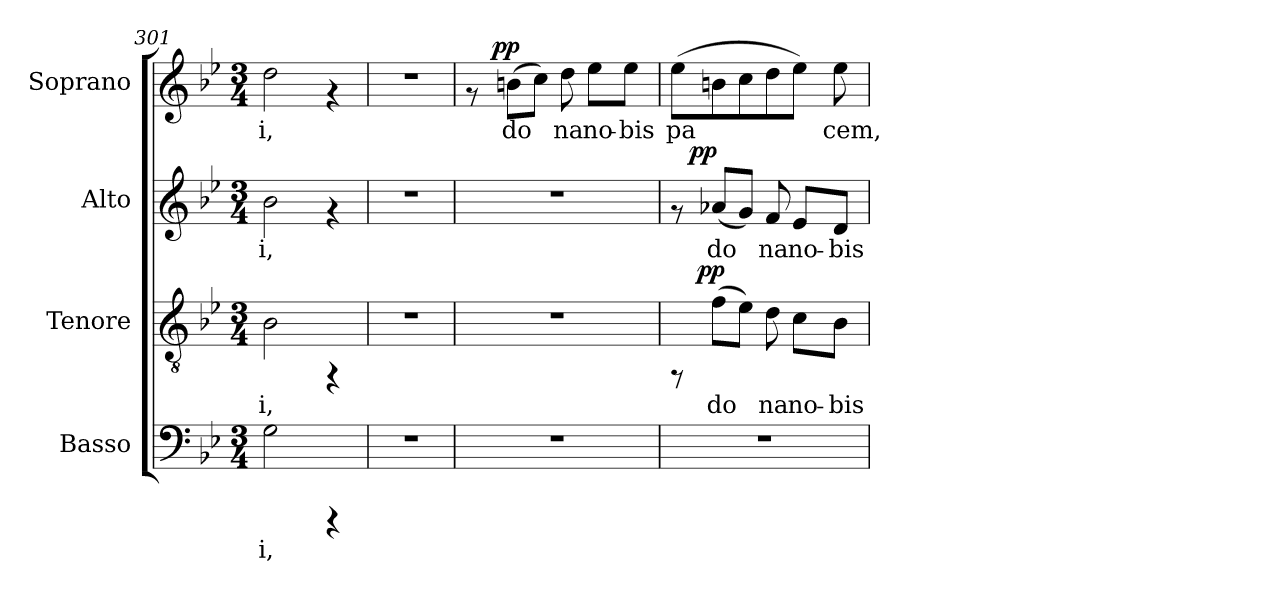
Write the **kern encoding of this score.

**kern	**text	**kern	**text	**dynam	**kern	**text	**dynam	**kern	**text	**dynam
*part4	*part4	*part3	*part3	*part3	*part2	*part2	*part2	*part1	*part1	*part1
*staff4	*staff4	*staff3	*staff3	*staff3	*staff2	*staff2	*staff2	*staff1	*staff1	*staff1
*I"Basso	*	*I"Tenore	*	*	*I"Alto	*	*	*I"Soprano	*	*
*I'B	*	*I'T	*	*	*I'A	*	*	*I'S	*	*
*clefF4	*	*clefGv2	*	*	*clefG2	*	*	*clefG2	*	*
*k[b-e-]	*	*k[b-e-]	*	*	*k[b-e-]	*	*	*k[b-e-]	*	*
*B-:	*	*B-:	*	*	*B-:	*	*	*B-:	*	*
*M3/4	*	*M3/4	*	*	*M3/4	*	*	*M3/4	*	*
=301	=301	=301	=301	=301	=301	=301	=301	=301	=301	=301
!	!LO:LY:b:cj	!	!LO:LY:b:cj	!	!	!LO:LY:b:cj	!	!	!LO:LY:b:cj	!
2G\	-i,	2B-\	-i,	.	2b-\	-i,	.	2dd\	-i,	.
4rCCC	.	4rFF	.	.	4rf	.	.	4rf	.	.
=302	=302	=302	=302	=302	=302	=302	=302	=302	=302	=302
2.r	.	2.r	.	.	2.r	.	.	2.r	.	.
=303	=303	=303	=303	=303	=303	=303	=303	=303	=303	=303
*	*	*	*	*	*	*	*	*^	*	*
2.r	.	2.r	.	.	2.r	.	.	8rf	16ryy	.	.
.	.	.	.	.	.	.	.	.	64ryy	.	.
!	!	!	!	!	!	!	!	!	!	!	!LO:DY:a
.	.	.	.	.	.	.	.	.	2ryy	.	pp
!	!	!	!	!	!	!	!	!	!	!LO:LY:b:cj	!
.	.	.	.	.	.	.	.	(>8bn\L	.	do-	.
!	!	!	!	!	!	!	!	!	!	!LO:LY:b:cj	!
.	.	.	.	.	.	.	.	8cc\J)	.	--	.
!	!	!	!	!	!	!	!	!	!	!LO:LY:b:cj	!
.	.	.	.	.	.	.	.	8dd\	.	-na	.
!	!	!	!	!	!	!	!	!	!	!LO:LY:b:cj	!
.	.	.	.	.	.	.	.	8ee-\L	.	no-	.
.	.	.	.	.	.	.	.	.	8ryy	.	.
!	!	!	!	!	!	!	!	!	!	!LO:LY:b:cj	!
.	.	.	.	.	.	.	.	8ee-\J	.	-bis	.
.	.	.	.	.	.	.	.	.	32.ryy	.	.
=304	=304	=304	=304	=304	=304	=304	=304	=304	=304	=304	=304
!	!	!	!	!	!	!	!	!	!	!LO:LY:b:cj	!
*	*	*^	*	*	*^	*	*	*v	*v	*	*
2.r	.	8rFF	16ryy	.	.	8rf	16ryy	.	.	(>8ee-\L	pa-	.
!	!	!	!	!	!	!	!	!	!LO:DY:a	!	!	!
.	.	.	64ryy	.	.	.	2ryy	.	pp	.	.	.
!	!	!	!	!	!LO:DY:a	!	!	!	!	!	!	!
.	.	.	2ryy	.	pp	.	.	.	.	.	.	.
!	!	!	!	!LO:LY:b:cj	!	!	!	!LO:LY:b:cj	!	!	!LO:LY:b:cj	!
.	.	(>8f\L	.	do-	.	(<8a-X/L	.	do-	.	8bn\	--	.
!	!	!	!	!LO:LY:b:cj	!	!	!	!LO:LY:b:cj	!	!	!LO:LY:b:cj	!
.	.	8e-\J)	.	--	.	8g/J)	.	--	.	8cc\	--	.
!	!	!	!	!LO:LY:b:cj	!	!	!	!LO:LY:b:cj	!	!	!LO:LY:b:cj	!
.	.	8d\	.	-na	.	8f/	.	-na	.	8dd\	--	.
!	!	!	!	!LO:LY:b:cj	!	!	!	!LO:LY:b:cj	!	!	!LO:LY:b:cj	!
.	.	8c\L	.	no-	.	8e-/L	.	no-	.	8ee-\J)	--	.
.	.	.	.	.	.	.	8.ryy	.	.	.	.	.
.	.	.	8ryy	.	.	.	.	.	.	.	.	.
!	!	!	!	!LO:LY:b:cj	!	!	!	!LO:LY:b:cj	!	!	!LO:LY:b:cj	!
.	.	8B-\J	.	-bis	.	8d/J	.	-bis	.	8ee-\	-cem,	.
.	.	.	32.ryy	.	.	.	.	.	.	.	.	.
*	*	*v	*v	*	*	*	*	*	*	*	*	*
*	*	*	*	*	*v	*v	*	*	*	*	*
=	=	=	=	=	=	=	=	=	=	=
*-	*-	*-	*-	*-	*-	*-	*-	*-	*-	*-
